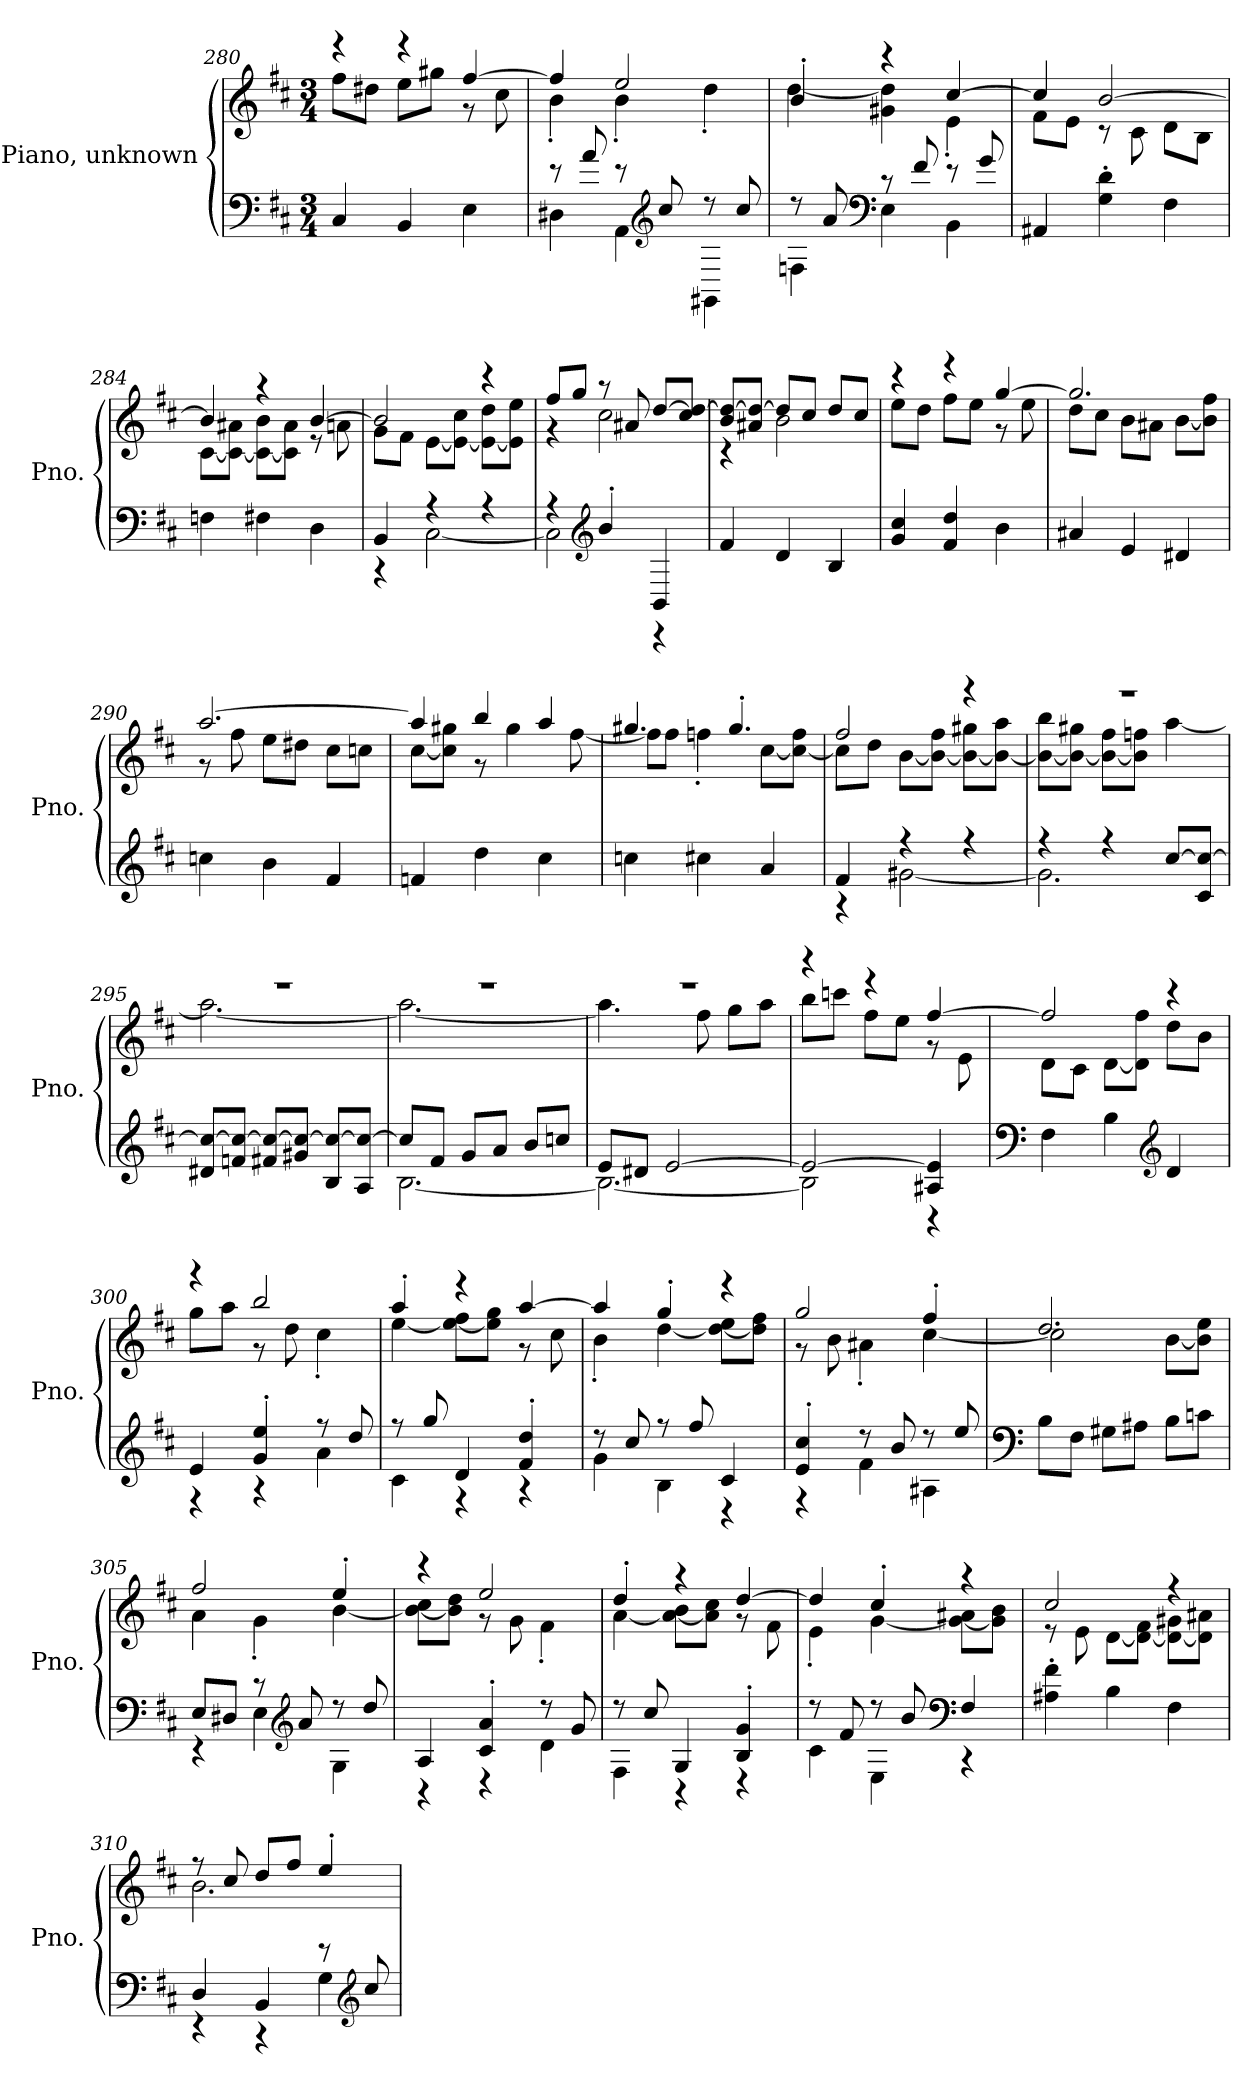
**kern	**kern
*part1	*part1
*staff2	*staff1
*I"Piano, unknown	*
*I'Pno.	*
*clefF4	*clefG2
*k[f#c#]	*k[f#c#]
*M3/4	*M3/4
=280	=280
*	*^
4C#/	4r	8ff#\L
.	.	8dd#X\J
4BB/	4r	8ee\L
.	.	8gg#X\J
4E\	[4ff#/	8r
.	.	8cc#\
=281	=281	=281
*^	*	*
8r	4D#X\	4ff#/]	4b'\
8a/	.	.	.
8r	4AA\	2ee/	4b'\
*clefG2	*	*	*
8cc#/	.	.	.
8r	4GG#X\	.	4dd'\
8cc#/	.	.	.
!!LO:LB:g=z	!!
=282	=282	=282	=282
8r	4Fn\	4b'/	[4dd\
8a/	.	.	.
*clefF4	*	*	*
8r	4E\	4r	4g#X\ 4dd\]
8f#/	.	.	.
8r	4BB\	[4cc#/	4e'\
8g/	.	.	.
*v	*v	*	*
=283	=283	=283
4AA#X/	4cc#/]	8f#\L
.	.	8e\J
4G\' 4d\'	[2b/	8r
.	.	8c#\
4F#\	.	8d\L
.	.	8B\J
=284	=284	=284
4Fn\	4b/]	[8c#\L
.	.	8c#\_ 8a#X\J
4F#X\	4r	8c#\_ 8b\L
.	.	8c#\] 8a#\J
4D\	[4b/	8r
.	.	8an\
=285	=285	=285
*^	*	*
4BB/	4r	2b/]	8g\L
.	.	.	8f#\J
4r	[2C#\	.	[8e\L
.	.	.	8e\_ 8cc#\J
4r	.	4r	8e\_ 8dd\L
.	.	.	8e\] 8ee\J
!!LO:LB:g=z	!!
=286	=286	=286	=286
4r	2C#\]	8ff#/L	4r
.	.	8gg/J	.
*clefG2	*	*	*
4b'/	.	8r	2cc#\
.	.	8a#X/	.
4BB/	4r	[8dd/L	.
.	.	8cc#/ 8dd/_J	.
*v	*v	*	*
=287	=287	=287
4f#/	8b/ 8dd/_L	4r
.	8a#X/ 8dd/_J	.
4d/	8dd/L]	2b\
.	8cc#/J	.
4B/	8dd/L	.
.	8cc#/J	.
=288	=288	=288
4g/ 4cc#/	4r	8ee\L
.	.	8dd\J
4f#/ 4dd/	4r	8ff#\L
.	.	8ee\J
4b\	[4gg/	8r
.	.	8ee\
=289	=289	=289
4a#X/	2.gg/]	8dd\L
.	.	8cc#\J
4e/	.	8b\L
.	.	8a#X\J
4d#X/	.	[8b\L
.	.	8b\] 8ff#\J
=290	=290	=290
4ccn\	[2.aa/	8r
.	.	8ff#\
4b\	.	8ee\L
.	.	8dd#X\J
4f#/	.	8cc#\L
.	.	8ccn\J
!!LO:LB:g=z	!!
=291	=291	=291
4fn/	4aa/]	[8cc#\L
.	.	8cc#\] 8gg#X\J
4dd\	4bb/	8r
.	.	4gg#\
4cc#\	4aa/	.
.	.	[8ff#\
=292	=292	=292
4ccn\	4.gg#X/	8ff#\L]
.	.	8ff#\J
4cc#X\	.	4ffn'\
.	4.gg#'/	.
4a/	.	[8cc#\L
.	.	8cc#\_ 8ff\J
=293	=293	=293
*^	*	*
4f#/	4r	2ff#/	8cc#\L]
.	.	.	8dd\J
4r	[2g#X\	.	[8b\L
.	.	.	8b\_ 8ff#\J
4r	.	4r	8b\_ 8gg#X\L
.	.	.	8b\_ 8aa\J
=294	=294	=294	=294
4r	2.g#\]	2.r	8b\_ 8bb\L
.	.	.	8b\_ 8gg#X\J
4r	.	.	8b\_ 8ff#\L
.	.	.	8b\] 8ffn\J
[8cc#/L	.	.	[4aa\
8c#/ 8cc#/_J	.	.	.
*v	*v	*	*
!!LO:LB:g=z	!!
=295	=295	=295
8d#X/ 8cc#/_L	2.r	2.aa\_
8fn/ 8cc#/_J	.	.
8f#X/ 8cc#/_L	.	.
8g#X/ 8cc#/_J	.	.
8B/ 8cc#/_L	.	.
8A/ 8cc#/_J	.	.
=296	=296	=296
*^	*	*
8cc#/L]	[2.B\	2.r	2.aa\_
8f#/J	.	.	.
8g/L	.	.	.
8a/J	.	.	.
8b/L	.	.	.
8ccn/J	.	.	.
=297	=297	=297	=297
8e/L	2.B\_	2.r	4.aa\]
8d#X/J	.	.	.
[2e/	.	.	.
.	.	.	8ff#\
.	.	.	8gg\L
.	.	.	8aa\J
=298	=298	=298	=298
2e/_	2B\]	4r	8bb\L
.	.	.	8cccn\J
.	.	4r	8ff#\L
.	.	.	8ee\J
4A#X/ 4e/]	4r	[4ff#/	8r
.	.	.	8e\
*v	*v	*	*
=299	=299	=299
*clefF4	*	*
4F#\	2ff#/]	8d\L
.	.	8c#\J
4B\	.	[8d\L
.	.	8d\] 8ff#\J
*clefG2	*	*
4d/	4r	8dd\L
.	.	8b\J
!!LO:PB:g=z	!!
=300	=300	=300
*^	*	*
4e/	4r	4r	8gg\L
.	.	.	8aa\J
4g/' 4ee/'	4r	2bb/	8r
.	.	.	8dd\
8r	4a\	.	4cc#'\
8dd/	.	.	.
=301	=301	=301	=301
8r	4c#\	4aa'/	[4ee\
8gg/	.	.	.
4d/	4r	4r	8ee\_ 8ff#\L
.	.	.	8ee\] 8gg\J
4f#/' 4dd/'	4r	[4aa/	8r
.	.	.	8cc#\
=302	=302	=302	=302
8r	4g\	4aa/]	4b'\
8cc#/	.	.	.
8r	4B\	4gg'/	[4dd\
8ff#/	.	.	.
4c#/	4r	4r	8dd\_ 8ee\L
.	.	.	8dd\] 8ff#\J
=303	=303	=303	=303
4e/' 4cc#/'	4r	2gg/	8r
.	.	.	8b\
8r	4f#\	.	4a#X'\
8b/	.	.	.
8r	4A#X\	4ff#'/	[4cc#\
8ee/	.	.	.
*v	*v	*	*
=304	=304	=304
*clefF4	*	*
8B\L	2.dd/	2cc#\]
8F#\J	.	.
8G#X\L	.	.
8A#X\J	.	.
8B\L	.	[8b\L
8cn\J	.	8b\] 8ee\J
!!LO:LB:g=z	!!
=305	=305	=305
*^	*	*
8E/L	4r	2ff#/	4a\
8D#X/J	.	.	.
8r	4E\	.	4g'\
*clefG2	*	*	*
8a/	.	.	.
8r	4G\	4ee'/	[4b\
8dd/	.	.	.
=306	=306	=306	=306
4A/	4r	4r	8b\_ 8cc#\L
.	.	.	8b\] 8dd\J
4c#/' 4a/'	4r	2ee/	8r
.	.	.	8g\
8r	4d\	.	4f#'\
8g/	.	.	.
=307	=307	=307	=307
8r	4F#\	4dd'/	[4a\
8cc#/	.	.	.
4G/	4r	4r	8a\_ 8b\L
.	.	.	8a\] 8cc#\J
4B/' 4g/'	4r	[4dd/	8r
.	.	.	8f#\
=308	=308	=308	=308
8r	4c#\	4dd/]	4e'\
8f#/	.	.	.
8r	4E\	4cc#'/	[4g\
8b/	.	.	.
*clefF4	*	*	*
4F#/	4r	4r	8g\_ 8a#X\L
.	.	.	8g\] 8b\J
*v	*v	*	*
=309	=309	=309
4A#X\' 4f#\'	2cc#/	8r
.	.	8e\
4B\	.	[8d\L
.	.	8d\_ 8f#\J
4F#\	4r	8d\_ 8g#X\L
.	.	8d\] 8a#X\J
!!LO:LB:g=z	!!
=310	=310	=310
*^	*	*
4D/	4r	8r	2.b\
.	.	8cc#/	.
4BB/	4r	8dd/L	.
.	.	8ff#/J	.
8r	4G\	4ee'/	.
*clefG2	*	*	*
8cc#/	.	.	.
*v	*v	*	*
*	*v	*v
=	=
*-	*-
